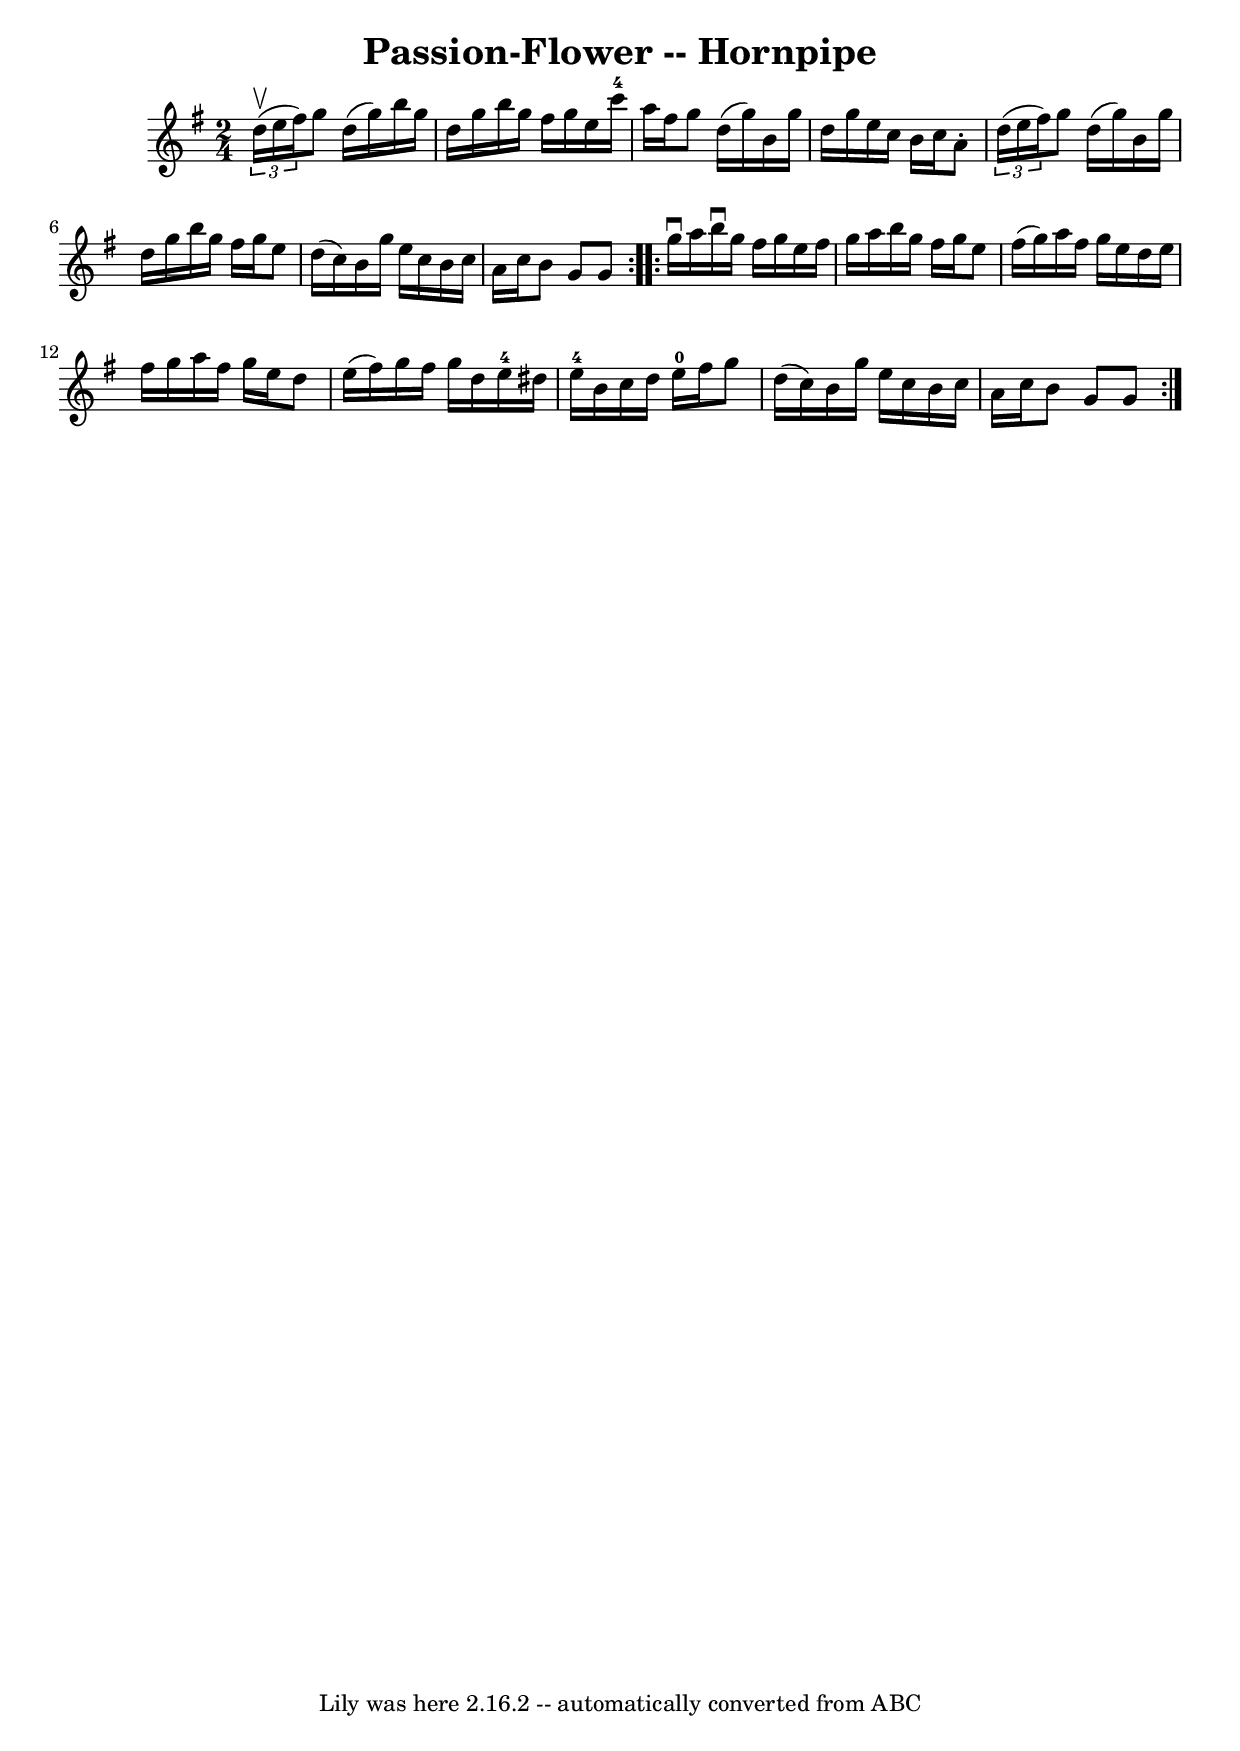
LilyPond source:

\version "2.7.40"
\include "Mammoth.ily"
\header {
	%% book = "Cole's 1000 Fiddle Tunes"
	crossRefNumber = "1"
	footnotes = ""
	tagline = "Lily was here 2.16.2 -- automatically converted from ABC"
	title = "Passion-Flower -- Hornpipe"
}
voicedefault =  {
\set Score.defaultBarType = "empty"

\repeat volta 2 {
\time 2/4 \key g \major   \times 2/3 { d''16 (^\upbow e''16 fis''16) 
} |
 g''8 d''16 (g''16) b''16 g''16 d''16 g''16  
|
 b''16 g''16 fis''16 g''16 e''16 c'''16-4 a''16   
 fis''16  |
 g''8 d''16 (g''16) b'16 g''16 d''16    
g''16  |
 e''16 c''16 b'16 c''16 a'8 -.   \times 2/3 {   
d''16 (e''16 fis''16) } |
 g''8 d''16 (g''16)   
b'16 g''16 d''16 g''16  |
 b''16 g''16 fis''16 g''16  
 e''8 d''16 (c''16) |
 b'16 g''16 e''16 c''16    
b'16 c''16 a'16 c''16  |
 b'8 g'8 g'8  }     
\repeat volta 2 { g''16^\downbow a''16  |
 b''16^\downbow g''16 
 fis''16 g''16 e''16 fis''16 g''16 a''16  |
 b''16    
g''16 fis''16 g''16 e''8 fis''16 (g''16) |
 a''16    
fis''16 g''16 e''16 d''16 e''16 fis''16 g''16  |
   
a''16 fis''16 g''16 e''16 d''8 e''16 (fis''16) |
    
 g''16 fis''16 g''16 d''16 e''16-4 dis''16 e''16-4   
b'16  |
 c''16 d''16 e''16-0 fis''16 g''8 d''16 (
c''16) |
 b'16 g''16 e''16 c''16 b'16 c''16 a'16   
 c''16  |
 b'8 g'8 g'8  }   
}

\score{
    <<

	\context Staff="default"
	{
	    \voicedefault 
	}

    >>
	\layout {
	}
	\midi {}
}
